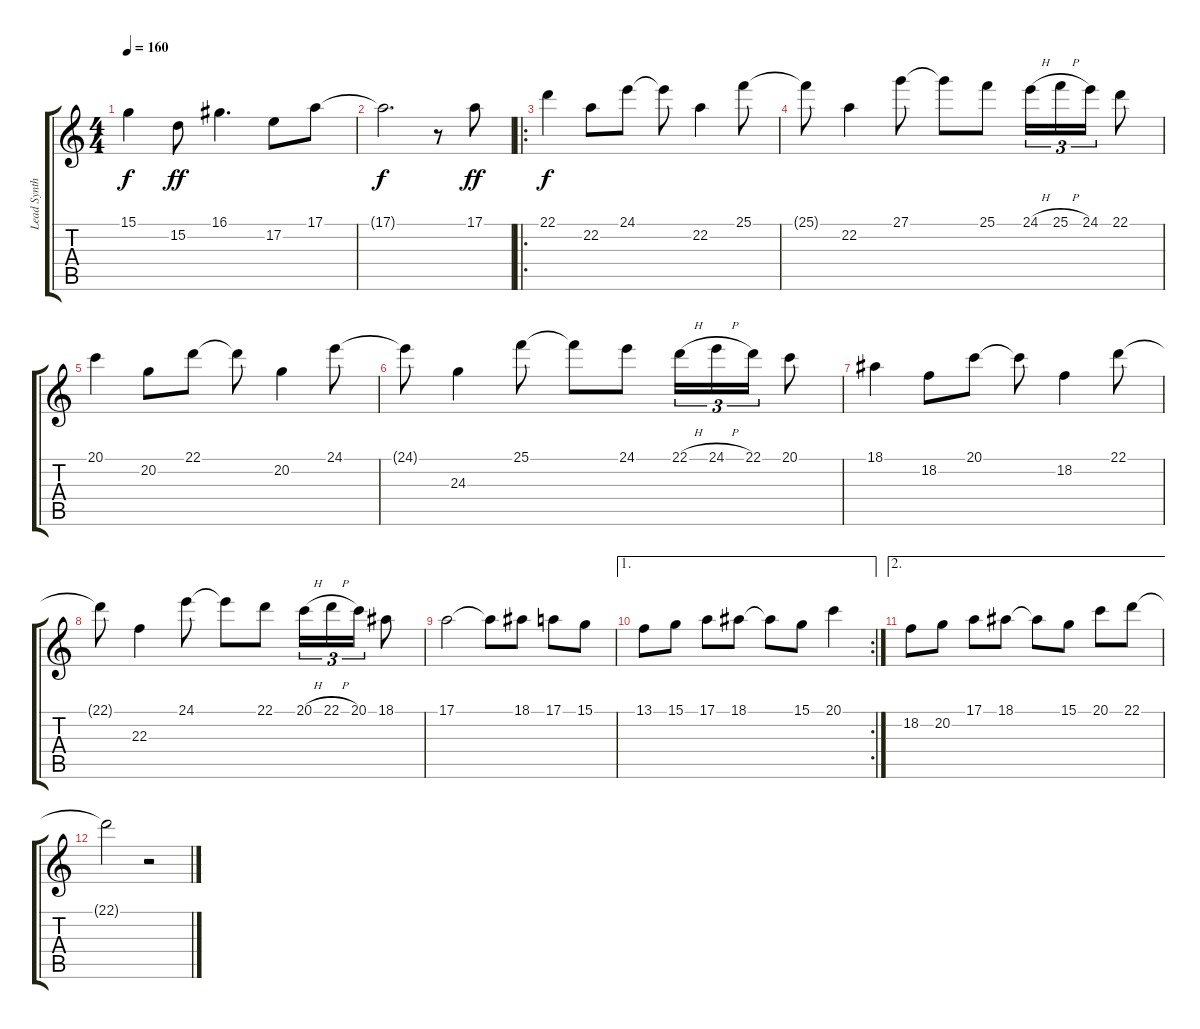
\track ("Lead Synth" "Lead Synth") {instrument lead2sawtooth}
\staff {score tabs}
\tuning (E4 B3 G3 D3 A2 E2) {hide}
\ts (4 4)
\tempo 160
\clef g2
\ks c
15.1{t}.4{dy f} 15.2.8{dy ff} 16.1.4{d} 17.2.8 17.1.8 |
17.1{t}.2{d dy f} r.8 17.1.8{dy ff} |
\ro
22.1.4{dy f} 22.2.8 24.1.8 24.1{t}.8 22.2.4 25.1.8 |
25.1{t}.8 22.2.4 27.1.8 27.1{t}.8 25.1.8 24.1{h}.16{tu (3 2)} 25.1{h}.16{tu (3 2)} 24.1.16{tu (3 2)} 22.1.8 |
20.1.4 20.2.8 22.1.8 22.1{t}.8 20.2.4 24.1.8 |
24.1{t}.8 24.3.4 25.1.8 25.1{t}.8 24.1.8 22.1{h}.16{tu (3 2)} 24.1{h}.16{tu (3 2)} 22.1.16{tu (3 2)} 20.1.8 |
18.1.4 18.2.8 20.1.8 20.1{t}.8 18.2.4 22.1.8 |
22.1{t}.8 22.3.4 24.1.8 24.1{t}.8 22.1.8 20.1{h}.16{tu (3 2)} 22.1{h}.16{tu (3 2)} 20.1.16{tu (3 2)} 18.1.8 |
17.1.2 17.1{t}.8 18.1.8 17.1.8 15.1.8 |
\ae 1
\rc 2
13.1.8 15.1.8 17.1.8 18.1.8 18.1{t}.8 15.1.8 20.1.4 |
\ae 2
18.2.8 20.2.8 17.1.8 18.1.8 18.1{t}.8 15.1.8 20.1.8 22.1.8 |
22.1{t}.2 r.2
